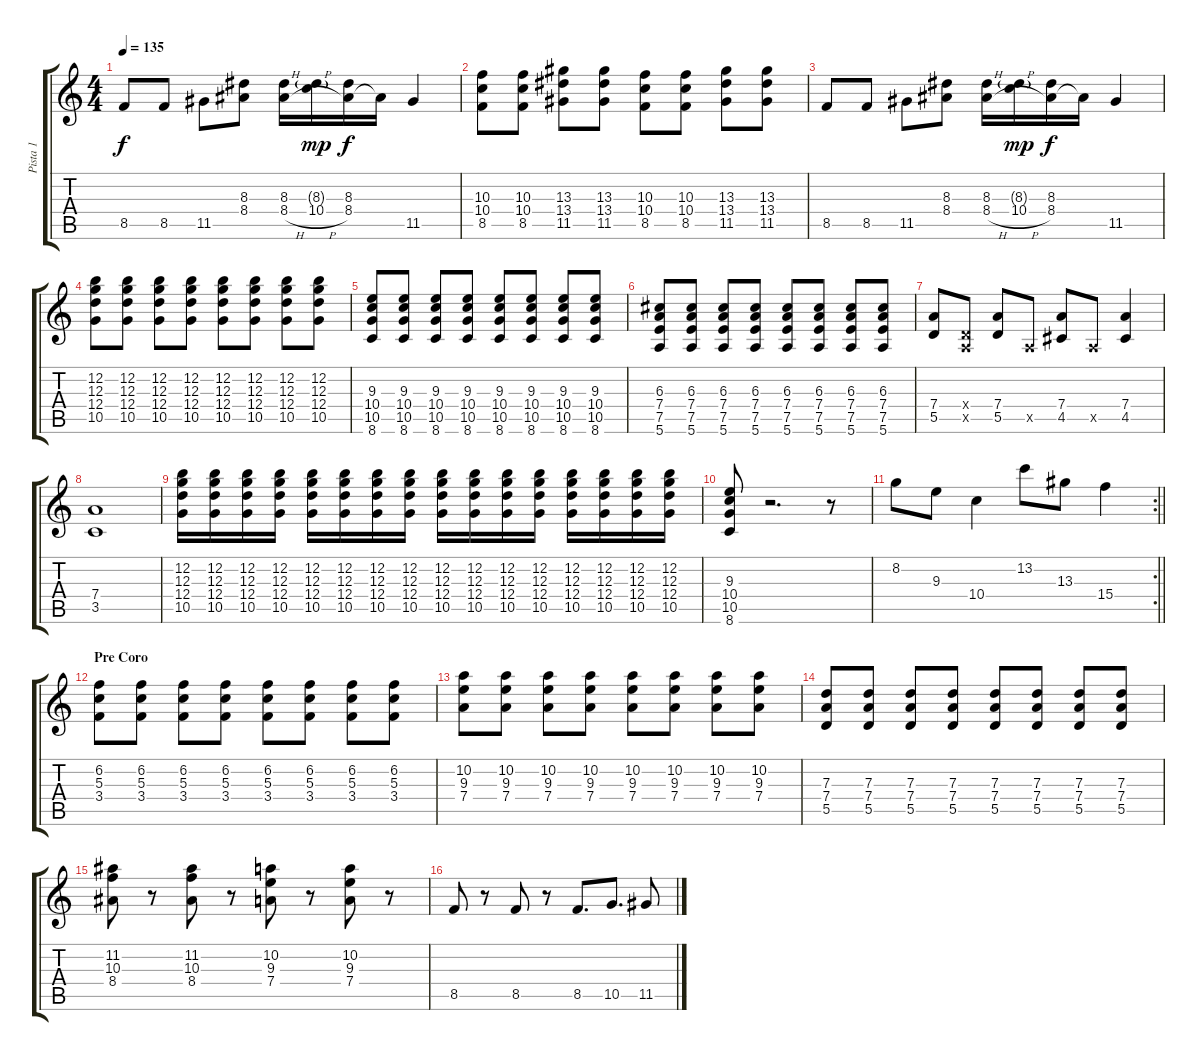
\track ("Pista 1" "Pista 1") {instrument distortionguitar}
\staff {score tabs}
\tuning (E4 B3 G3 D3 A2 E2) {hide}
\ts (4 4)
\tempo 135
\clef g2
\ks c
8.5.8{dy f} 8.5.8 11.5.8 (8.3 8.4).8 (8.3 8.4{h}).16 (8.3{g} 10.4{h}).16{dy mp} (8.3 8.4).16{dy f} 8.4{t}.16 11.5.4 |
(10.3 10.4 8.5).8 (10.3 10.4 8.5).8 (13.3 13.4 11.5).8 (13.3 13.4 11.5).8 (10.3 10.4 8.5).8 (10.3 10.4 8.5).8 (13.3 13.4 11.5).8 (13.3 13.4 11.5).8 |
8.5.8 8.5.8 11.5.8 (8.3 8.4).8 (8.3 8.4{h}).16 (8.3{g} 10.4{h}).16{dy mp} (8.3 8.4).16{dy f} 8.4{t}.16 11.5.4 |
(12.2 12.3 12.4 10.5).8 (12.2 12.3 12.4 10.5).8 (12.2 12.3 12.4 10.5).8 (12.2 12.3 12.4 10.5).8 (12.2 12.3 12.4 10.5).8 (12.2 12.3 12.4 10.5).8 (12.2 12.3 12.4 10.5).8 (12.2 12.3 12.4 10.5).8 |
(9.3 10.4 10.5 8.6).8 (9.3 10.4 10.5 8.6).8 (9.3 10.4 10.5 8.6).8 (9.3 10.4 10.5 8.6).8 (9.3 10.4 10.5 8.6).8 (9.3 10.4 10.5 8.6).8 (9.3 10.4 10.5 8.6).8 (9.3 10.4 10.5 8.6).8 |
(6.3 7.4 7.5 5.6).8 (6.3 7.4 7.5 5.6).8 (6.3 7.4 7.5 5.6).8 (6.3 7.4 7.5 5.6).8 (6.3 7.4 7.5 5.6).8 (6.3 7.4 7.5 5.6).8 (6.3 7.4 7.5 5.6).8 (6.3 7.4 7.5 5.6).8 |
(7.4 5.5).8 (0.4{x} 0.5{x}).8 (7.4 5.5).8 0.5{x}.8 (7.4 4.5).8 0.5{x}.8 (7.4 4.5).4 |
(7.4 3.5).1 |
(12.2 12.3 12.4 10.5).16 (12.2 12.3 12.4 10.5).16 (12.2 12.3 12.4 10.5).16 (12.2 12.3 12.4 10.5).16 (12.2 12.3 12.4 10.5).16 (12.2 12.3 12.4 10.5).16 (12.2 12.3 12.4 10.5).16 (12.2 12.3 12.4 10.5).16 (12.2 12.3 12.4 10.5).16 (12.2 12.3 12.4 10.5).16 (12.2 12.3 12.4 10.5).16 (12.2 12.3 12.4 10.5).16 (12.2 12.3 12.4 10.5).16 (12.2 12.3 12.4 10.5).16 (12.2 12.3 12.4 10.5).16 (12.2 12.3 12.4 10.5).16 |
(9.3 10.4 10.5 8.6).8 r.2{d} r.8 |
\rc 2
\barLineRight lightlight
8.2.8 9.3.8 10.4.4 13.2.8 13.3.8 15.4.4 |
\section ("" "Pre Coro")
(6.2 5.3 3.4).8 (6.2 5.3 3.4).8 (6.2 5.3 3.4).8 (6.2 5.3 3.4).8 (6.2 5.3 3.4).8 (6.2 5.3 3.4).8 (6.2 5.3 3.4).8 (6.2 5.3 3.4).8 |
(10.2 9.3 7.4).8 (10.2 9.3 7.4).8 (10.2 9.3 7.4).8 (10.2 9.3 7.4).8 (10.2 9.3 7.4).8 (10.2 9.3 7.4).8 (10.2 9.3 7.4).8 (10.2 9.3 7.4).8 |
(7.3 7.4 5.5).8 (7.3 7.4 5.5).8 (7.3 7.4 5.5).8 (7.3 7.4 5.5).8 (7.3 7.4 5.5).8 (7.3 7.4 5.5).8 (7.3 7.4 5.5).8 (7.3 7.4 5.5).8 |
(11.2 10.3 8.4).8 r.8 (11.2 10.3 8.4).8 r.8 (10.2 9.3 7.4).8 r.8 (10.2 9.3 7.4).8 r.8 |
8.5.8 r.8 8.5.8 r.8 8.5.8{d} 10.5.8{d} 11.5.8
